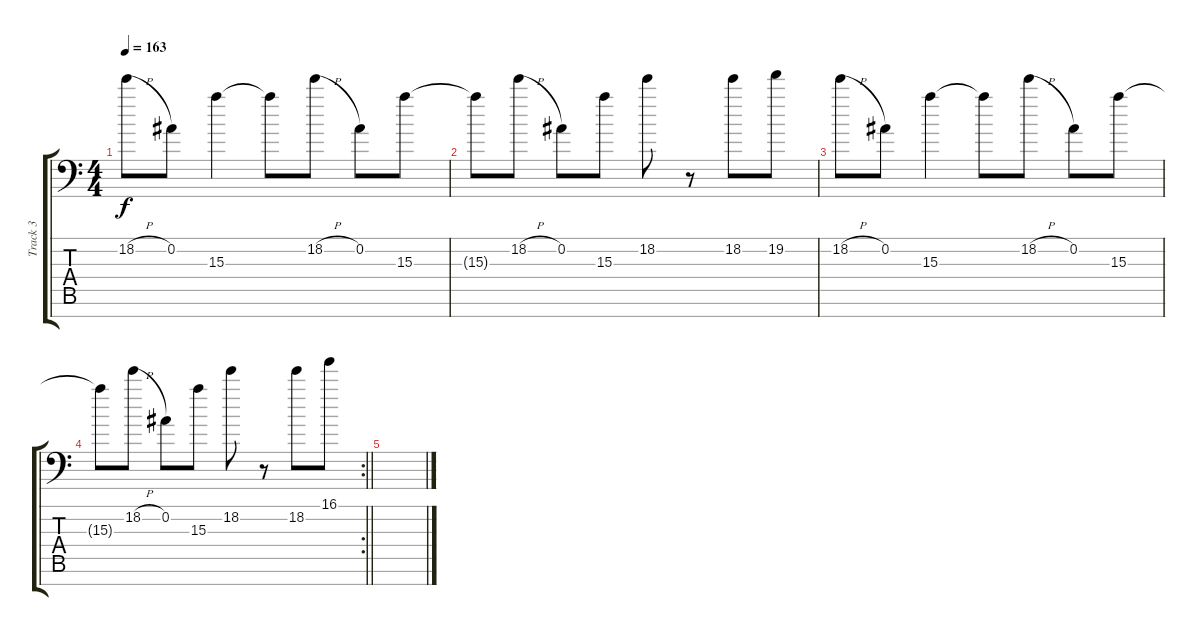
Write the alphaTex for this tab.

\track ("Track 3" "Track 3") {instrument distortionguitar}
\staff {score tabs}
\tuning (Eb4 Bb3 Gb3 Db3 Ab2 Eb2 Ab1) {hide}
\ts (4 4)
\tempo 163
\clef f4
\ks c
18.2{h}.8{dy f} 0.2.8 15.3.4 15.3{t}.8 18.2{h}.8 0.2.8 15.3.8 |
15.3{t}.8 18.2{h}.8 0.2.8 15.3.8 18.2.8 r.8 18.2.8 19.2.8 |
18.2{h}.8 0.2.8 15.3.4 15.3{t}.8 18.2{h}.8 0.2.8 15.3.8 |
\rc 2
\barLineRight lightlight
15.3{t}.8 18.2{h}.8 0.2.8 15.3.8 18.2.8 r.8 18.2.8 16.1.8 |
\section ("" "")
